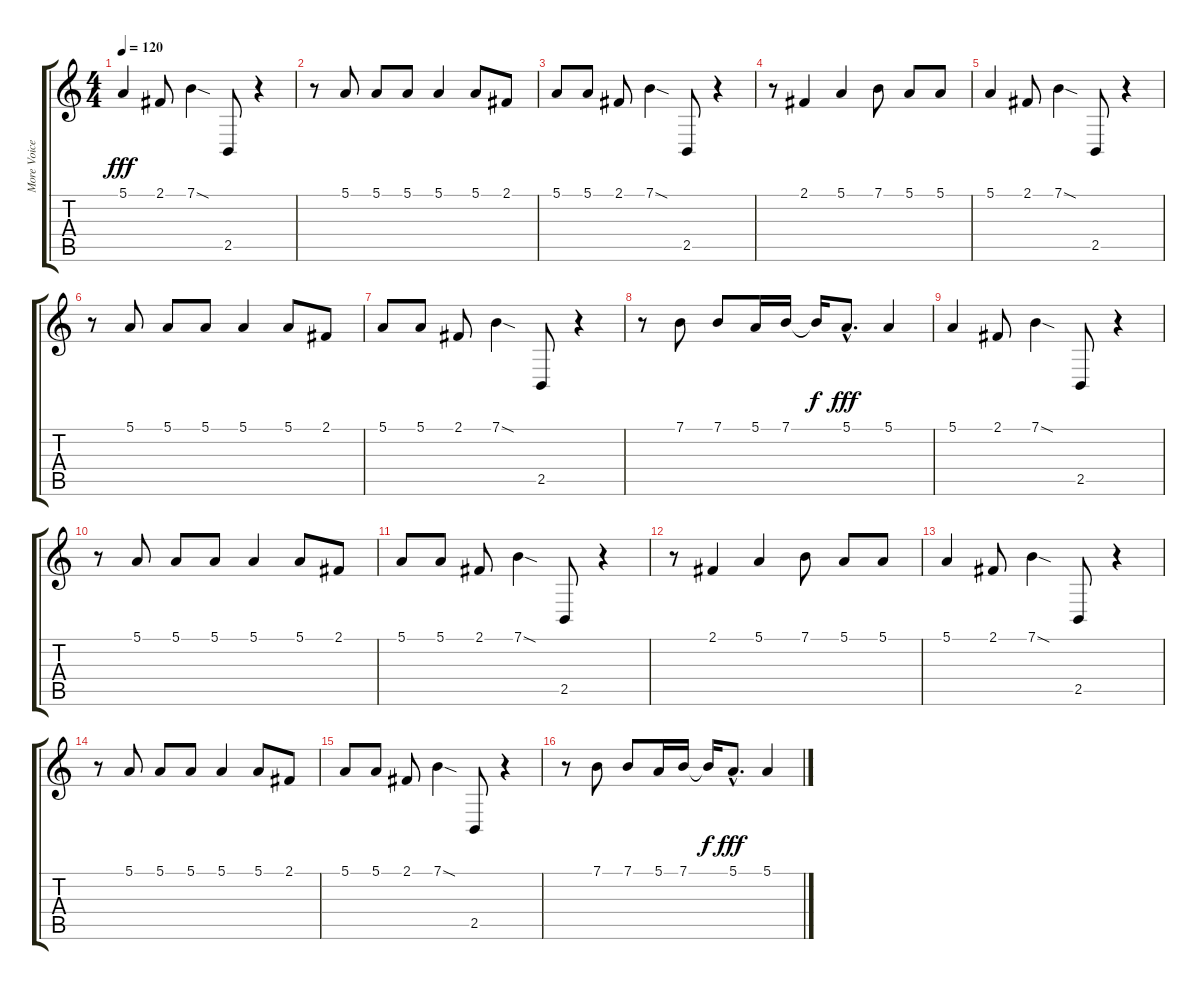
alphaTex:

\track ("More Voice" "More Voice") {instrument lead6voice}
\staff {score tabs}
\tuning (E4 B3 G3 D3 A2 E2) {hide}
\ts (4 4)
\tempo 120
\clef g2
\ks c
5.1.4{dy fff} 2.1.8 7.1{sod}.4 2.5.8 r.4 |
r.8 5.1.8 5.1.8 5.1.8 5.1.4 5.1.8 2.1.8 |
5.1.8 5.1.8 2.1.8 7.1{sod}.4 2.5.8 r.4 |
r.8 2.1.4 5.1.4 7.1.8 5.1.8 5.1.8 |
5.1.4 2.1.8 7.1{sod}.4 2.5.8 r.4 |
r.8 5.1.8 5.1.8 5.1.8 5.1.4 5.1.8 2.1.8 |
5.1.8 5.1.8 2.1.8 7.1{sod}.4 2.5.8 r.4 |
r.8 7.1.8 7.1.8 5.1.16 7.1.16 7.1{t}.16{dy f} 5.1{hac}.8{d dy fff} 5.1.4 |
5.1.4 2.1.8 7.1{sod}.4 2.5.8 r.4 |
r.8 5.1.8 5.1.8 5.1.8 5.1.4 5.1.8 2.1.8 |
5.1.8 5.1.8 2.1.8 7.1{sod}.4 2.5.8 r.4 |
r.8 2.1.4 5.1.4 7.1.8 5.1.8 5.1.8 |
5.1.4 2.1.8 7.1{sod}.4 2.5.8 r.4 |
r.8 5.1.8 5.1.8 5.1.8 5.1.4 5.1.8 2.1.8 |
5.1.8 5.1.8 2.1.8 7.1{sod}.4 2.5.8 r.4 |
r.8 7.1.8 7.1.8 5.1.16 7.1.16 7.1{t}.16{dy f} 5.1{hac}.8{d dy fff} 5.1.4
